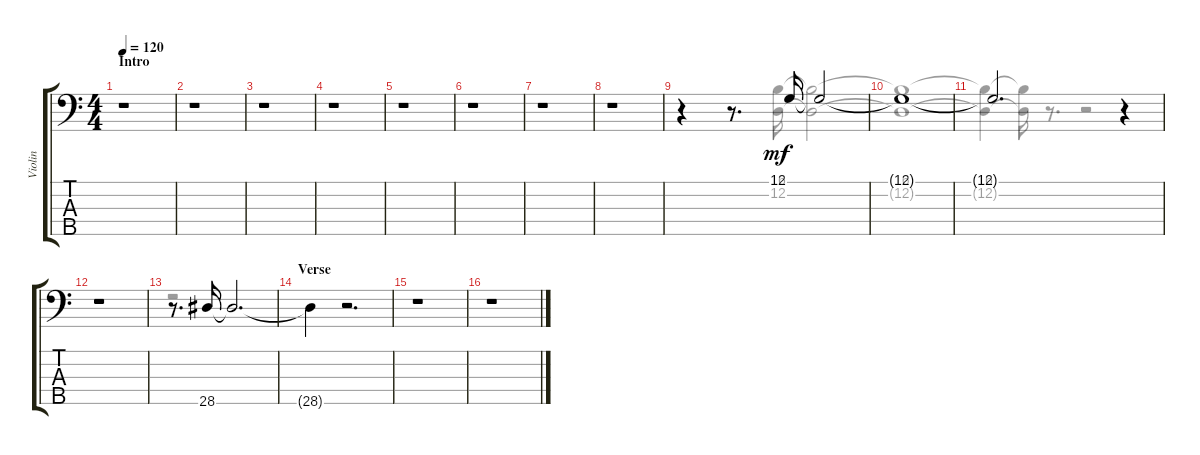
\track ("Violin" "Violin") {instrument stringensemble2}
\staff {score tabs}
\tuning (G2 D2 A1 E1 B0) {hide}
\voice
\ts (4 4)
\section ("" "Intro")
\tempo 120
\clef f4
\ks aminor
r.1{dy mf instrument stringensemble2} |
r.1 |
r.1 |
r.1 |
r.1 |
r.1 |
r.1 |
r.1 |
r.4 r.8{d} 12.1.16 12.1{t}.2 |
12.1{t}.1 |
12.1{t}.2{d} r.4 |
r.1 |
r.8{d} 28.5.16 28.5{t}.2{d} |
\section ("" "Verse")
28.5{t}.4 r.2{d} |
r.1 |
r.1
\voice
\clef f4
\ottava regular
\simile none
\ks aminor
|
|
|
|
|
|
|
|
r.4 r.8{d} (16.1 12.2).16 (16.1{t} 12.2{t}).2 |
(16.1{t} 12.2{t}).1 |
(16.1{t} 12.2{t}).4 (16.1{t} 12.2{t}).16 r.8{d} r.2 |
r.1 |
r.2 |
|
|
